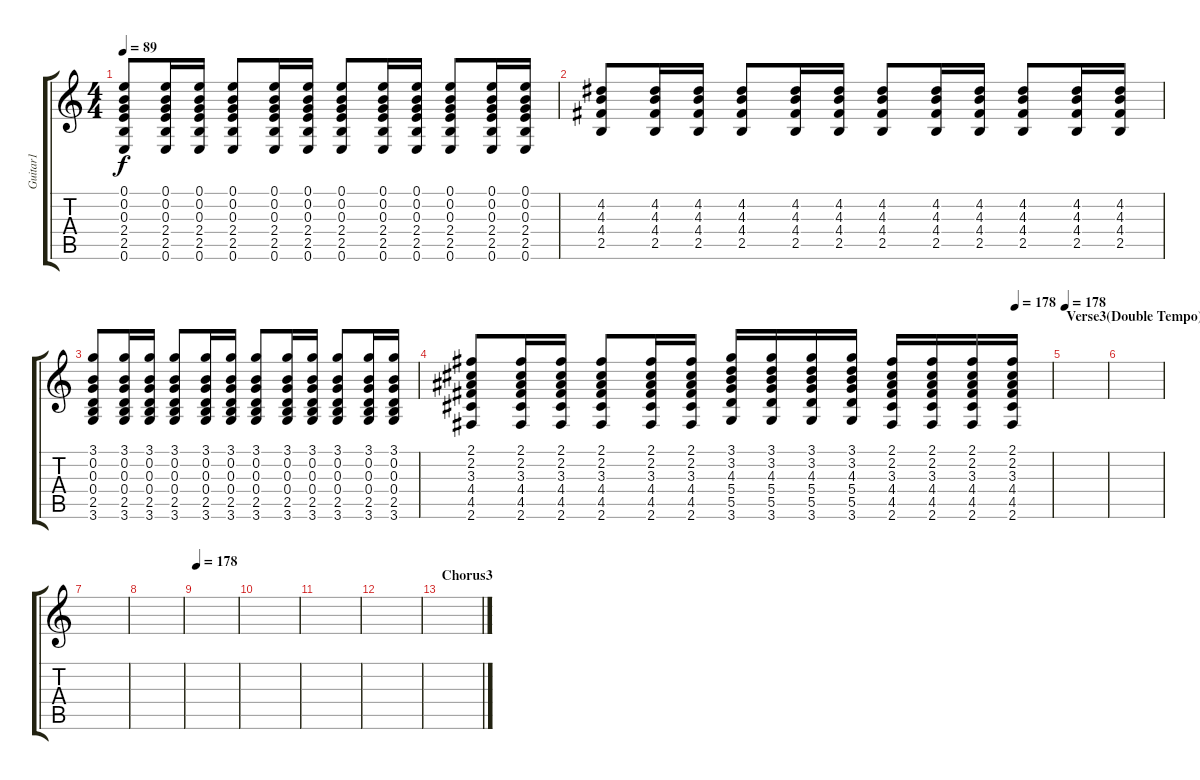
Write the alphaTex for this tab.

\track ("Guitar1" "Guitar1") {instrument acousticguitarsteel}
\staff {score tabs}
\tuning (E4 B3 G3 D3 A2 E2) {hide}
\ts (4 4)
\tempo 89
\clef g2
\ks c
(0.1 0.2 0.3 2.4 2.5 0.6).8{dy f} (0.1 0.2 0.3 2.4 2.5 0.6).16 (0.1 0.2 0.3 2.4 2.5 0.6).16 (0.1 0.2 0.3 2.4 2.5 0.6).8 (0.1 0.2 0.3 2.4 2.5 0.6).16 (0.1 0.2 0.3 2.4 2.5 0.6).16 (0.1 0.2 0.3 2.4 2.5 0.6).8 (0.1 0.2 0.3 2.4 2.5 0.6).16 (0.1 0.2 0.3 2.4 2.5 0.6).16 (0.1 0.2 0.3 2.4 2.5 0.6).8 (0.1 0.2 0.3 2.4 2.5 0.6).16 (0.1 0.2 0.3 2.4 2.5 0.6).16 |
(4.2 4.3 4.4 2.5).8 (4.2 4.3 4.4 2.5).16 (4.2 4.3 4.4 2.5).16 (4.2 4.3 4.4 2.5).8 (4.2 4.3 4.4 2.5).16 (4.2 4.3 4.4 2.5).16 (4.2 4.3 4.4 2.5).8 (4.2 4.3 4.4 2.5).16 (4.2 4.3 4.4 2.5).16 (4.2 4.3 4.4 2.5).8 (4.2 4.3 4.4 2.5).16 (4.2 4.3 4.4 2.5).16 |
(3.1 0.2 0.3 0.4 2.5 3.6).8 (3.1 0.2 0.3 0.4 2.5 3.6).16 (3.1 0.2 0.3 0.4 2.5 3.6).16 (3.1 0.2 0.3 0.4 2.5 3.6).8 (3.1 0.2 0.3 0.4 2.5 3.6).16 (3.1 0.2 0.3 0.4 2.5 3.6).16 (3.1 0.2 0.3 0.4 2.5 3.6).8 (3.1 0.2 0.3 0.4 2.5 3.6).16 (3.1 0.2 0.3 0.4 2.5 3.6).16 (3.1 0.2 0.3 0.4 2.5 3.6).8 (3.1 0.2 0.3 0.4 2.5 3.6).16 (3.1 0.2 0.3 0.4 2.5 3.6).16 |
\tempo (178 0.9375)
(2.1 2.2 3.3 4.4 4.5 2.6).8 (2.1 2.2 3.3 4.4 4.5 2.6).16 (2.1 2.2 3.3 4.4 4.5 2.6).16 (2.1 2.2 3.3 4.4 4.5 2.6).8 (2.1 2.2 3.3 4.4 4.5 2.6).16 (2.1 2.2 3.3 4.4 4.5 2.6).16 (3.1 3.2 4.3 5.4 5.5 3.6).16 (3.1 3.2 4.3 5.4 5.5 3.6).16 (3.1 3.2 4.3 5.4 5.5 3.6).16 (3.1 3.2 4.3 5.4 5.5 3.6).16 (2.1 2.2 3.3 4.4 4.5 2.6).16 (2.1 2.2 3.3 4.4 4.5 2.6).16 (2.1 2.2 3.3 4.4 4.5 2.6).16 (2.1 2.2 3.3 4.4 4.5 2.6).16 |
\section ("" "Verse3(Double Tempo)")
\tempo 178
|
|
|
|
\tempo 178
|
|
|
|
\section ("" "Chorus3")
